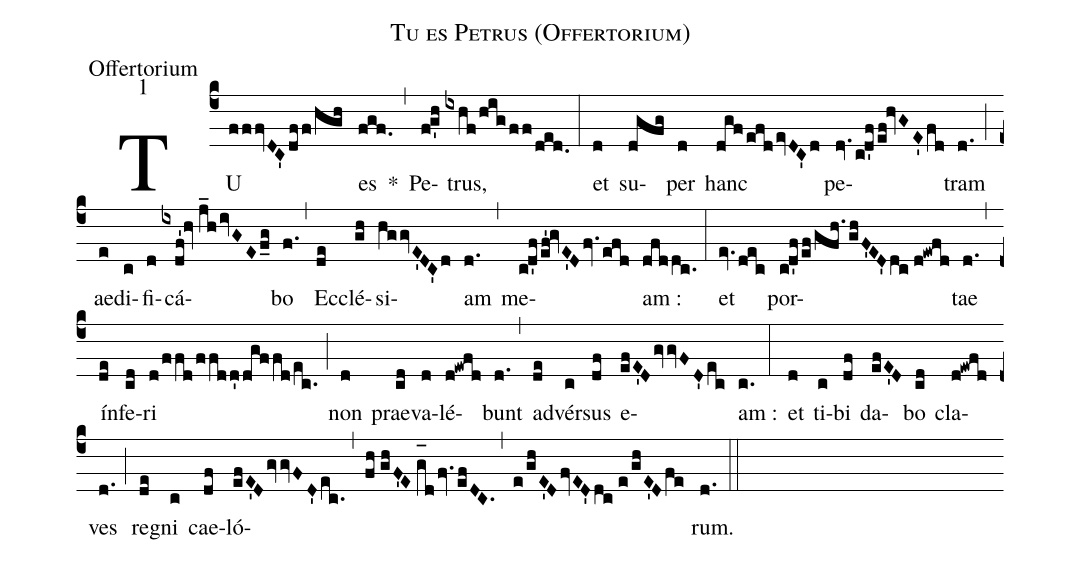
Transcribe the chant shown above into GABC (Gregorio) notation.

name:Tu es Petrus (Offertorium);
office-part:Offertorium;
mode:1;
%%
(c4) TU(fffvDC'dff/hgh) es(fgf.) *(,) Pe(fg'h)trus,(ixhf/higff/ded.) (:) et(d) su(dgfg)per(d) hanc(dgfefdevDC'd) pe(dv.cd'f/ef!hvGE'fd)tram(d.) (;) ae(e)di(c)fi(d)cá(ixdf'!hv//j_hivGEf_g)bo(f.) (,) Ec(de)clé(gh)si(hggvE'DC'd)am(d.) (,) me(cd'f/ef'!gvE'Dfv.efd)am :(dfddc.) (:) et(ev.dec) por(cd'f/ef/gfh./ghF'ED'dc//d!ewfd)tae(d.) (,) ín(de)fe(cd)ri(d/ffd/ffdd'dgffd/ec.) (;) non(d) prae(cd)va(d)lé(d!ewfd)bunt(d.) (,) ad(de)vér(c)sus(df) e(efE'DgvvFD'ec)am :(c.) (:) et(d) ti(c)bi(df) da(efE'D)bo(cd) cla(d!ewfd)ves(d.) (;) re(de)gni(c) cae(df)ló(efE'DgvvFD'ec.)(,)(fh//ghF'E//g_[oh:h]dfv.efDC.)(,)(e/ghE'DfvED'dc//e/ghE'Dfe)rum.(d.) (::)
